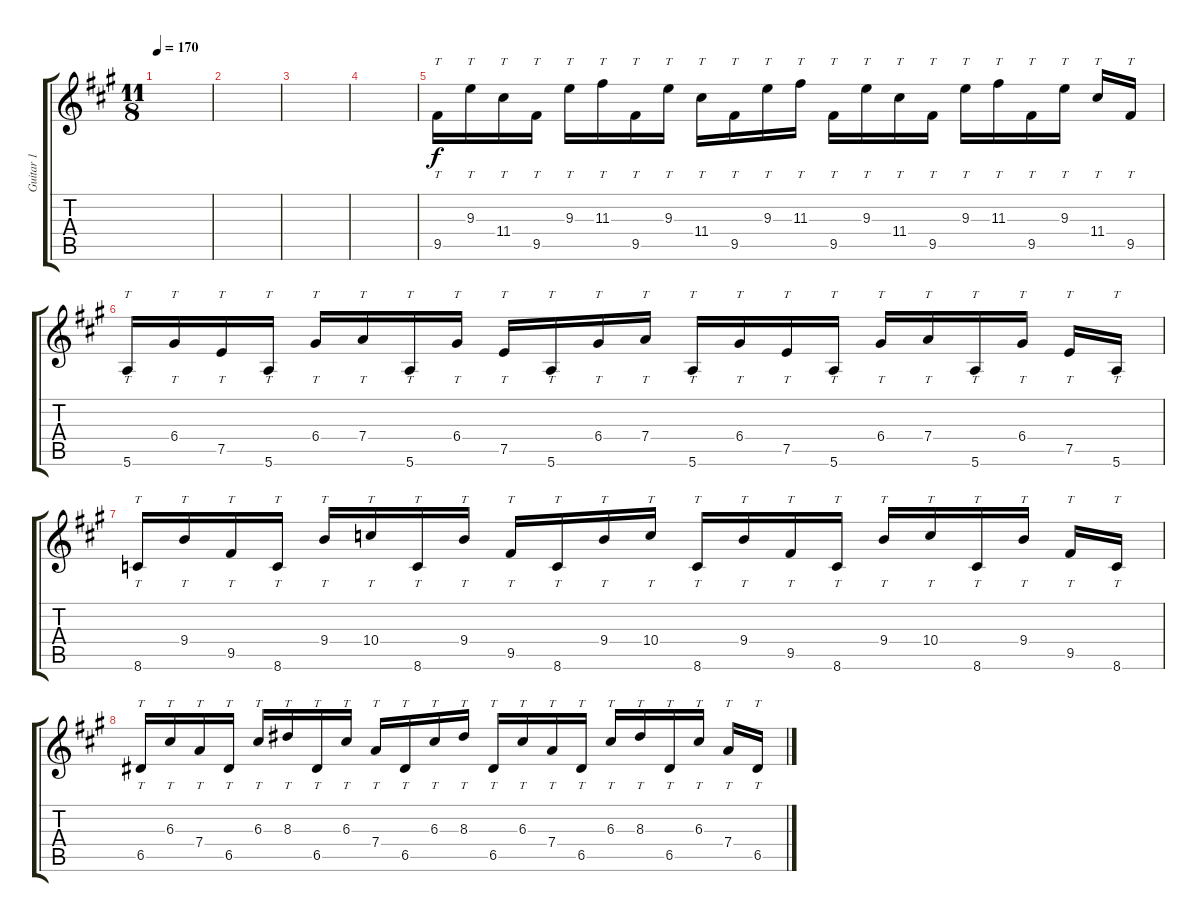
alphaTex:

\track ("Guitar 1" "Guitar 1") {instrument electricguitarjazz}
\staff {score tabs}
\tuning (E4 B3 G3 D3 A2 E2) {hide}
\ts (11 8)
\tempo 170
\clef g2
\ks f#minor
|
|
|
|
9.5.16{tt volume 12} 9.3.16{tt} 11.4.16{tt} 9.5.16{tt} 9.3.16{tt} 11.3.16{tt} 9.5.16{tt} 9.3.16{tt} 11.4.16{tt} 9.5.16{tt} 9.3.16{tt} 11.3.16{tt} 9.5.16{tt} 9.3.16{tt} 11.4.16{tt} 9.5.16{tt} 9.3.16{tt} 11.3.16{tt} 9.5.16{tt} 9.3.16{tt} 11.4.16{tt} 9.5.16{tt} |
5.6.16{tt} 6.4.16{tt} 7.5.16{tt} 5.6.16{tt} 6.4.16{tt} 7.4.16{tt} 5.6.16{tt} 6.4.16{tt} 7.5.16{tt} 5.6.16{tt} 6.4.16{tt} 7.4.16{tt} 5.6.16{tt} 6.4.16{tt} 7.5.16{tt} 5.6.16{tt} 6.4.16{tt} 7.4.16{tt} 5.6.16{tt} 6.4.16{tt} 7.5.16{tt} 5.6.16{tt} |
8.6.16{tt} 9.4.16{tt} 9.5.16{tt} 8.6.16{tt} 9.4.16{tt} 10.4.16{tt} 8.6.16{tt} 9.4.16{tt} 9.5.16{tt} 8.6.16{tt} 9.4.16{tt} 10.4.16{tt} 8.6.16{tt} 9.4.16{tt} 9.5.16{tt} 8.6.16{tt} 9.4.16{tt} 10.4.16{tt} 8.6.16{tt} 9.4.16{tt} 9.5.16{tt} 8.6.16{tt} |
6.5.16{tt} 6.3.16{tt} 7.4.16{tt} 6.5.16{tt} 6.3.16{tt} 8.3.16{tt} 6.5.16{tt} 6.3.16{tt} 7.4.16{tt} 6.5.16{tt} 6.3.16{tt} 8.3.16{tt} 6.5.16{tt} 6.3.16{tt} 7.4.16{tt} 6.5.16{tt} 6.3.16{tt} 8.3.16{tt} 6.5.16{tt} 6.3.16{tt} 7.4.16{tt} 6.5.16{tt}
